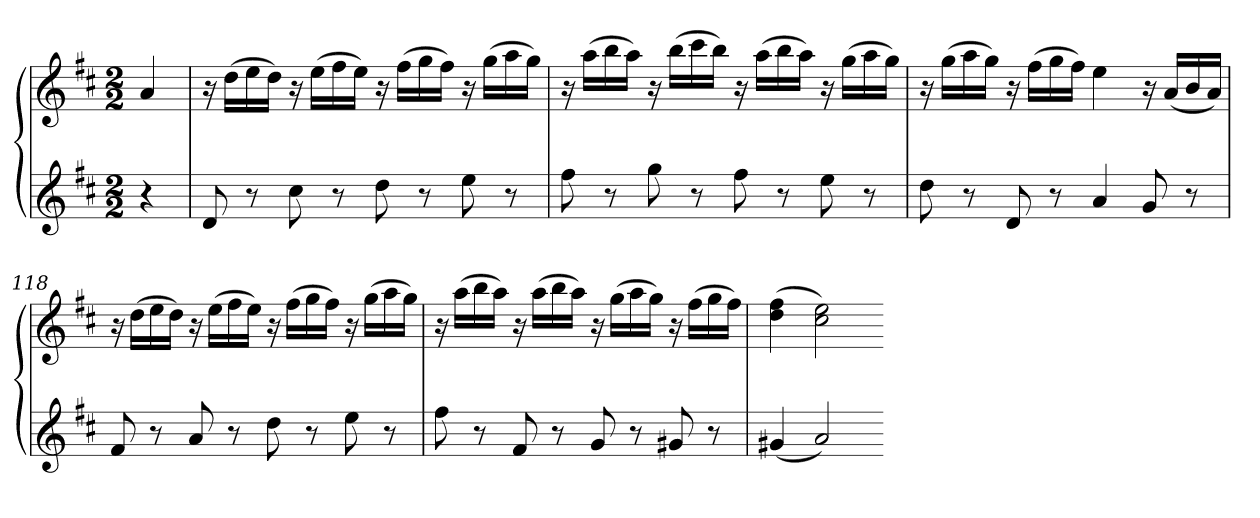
**kern	**kern
*part1	*part1
*staff2	*staff1
*clefG2	*clefG2
*k[f#c#]	*k[f#c#]
*D:	*D:
*M2/2	*M2/2
=	=
4r	4a
=115	=115
8d	16r
.	(16ddLL
8r	16ee
.	16ddJJ)
8cc#	16r
.	(16eeLL
8r	16ff#
.	16eeJJ)
8dd	16r
.	(16ff#LL
8r	16gg
.	16ff#JJ)
8ee	16r
.	(16ggLL
8r	16aa
.	16ggJJ)
=116	=116
8ff#	16r
.	(16aaLL
8r	16bb
.	16aaJJ)
8gg	16r
.	(16bbLL
8r	16ccc#
.	16bbJJ)
8ff#	16r
.	(16aaLL
8r	16bb
.	16aaJJ)
8ee	16r
.	(16ggLL
8r	16aa
.	16ggJJ)
=117	=117
8dd	16r
.	(16ggLL
8r	16aa
.	16ggJJ)
8d	16r
.	(16ff#LL
8r	16gg
.	16ff#JJ)
4a	4ee
8g	16r
.	(16aLL
8r	16b
.	16aJJ)
=118	=118
8f#	16r
.	(16ddLL
8r	16ee
.	16ddJJ)
8a	16r
.	(16eeLL
8r	16ff#
.	16eeJJ)
8dd	16r
.	(16ff#LL
8r	16gg
.	16ff#JJ)
8ee	16r
.	(16ggLL
8r	16aa
.	16ggJJ)
=119	=119
8ff#	16r
.	(16aaLL
8r	16bb
.	16aaJJ)
8f#	16r
.	(16aaLL
8r	16bb
.	16aaJJ)
8g	16r
.	(16ggLL
8r	16aa
.	16ggJJ)
8g#X	16r
.	(16ff#LL
8r	16gg
.	16ff#JJ)
=120	=120
(4g#X	(4dd 4ff#
2a)	2cc# 2ee)
=-	=-
*-	*-
